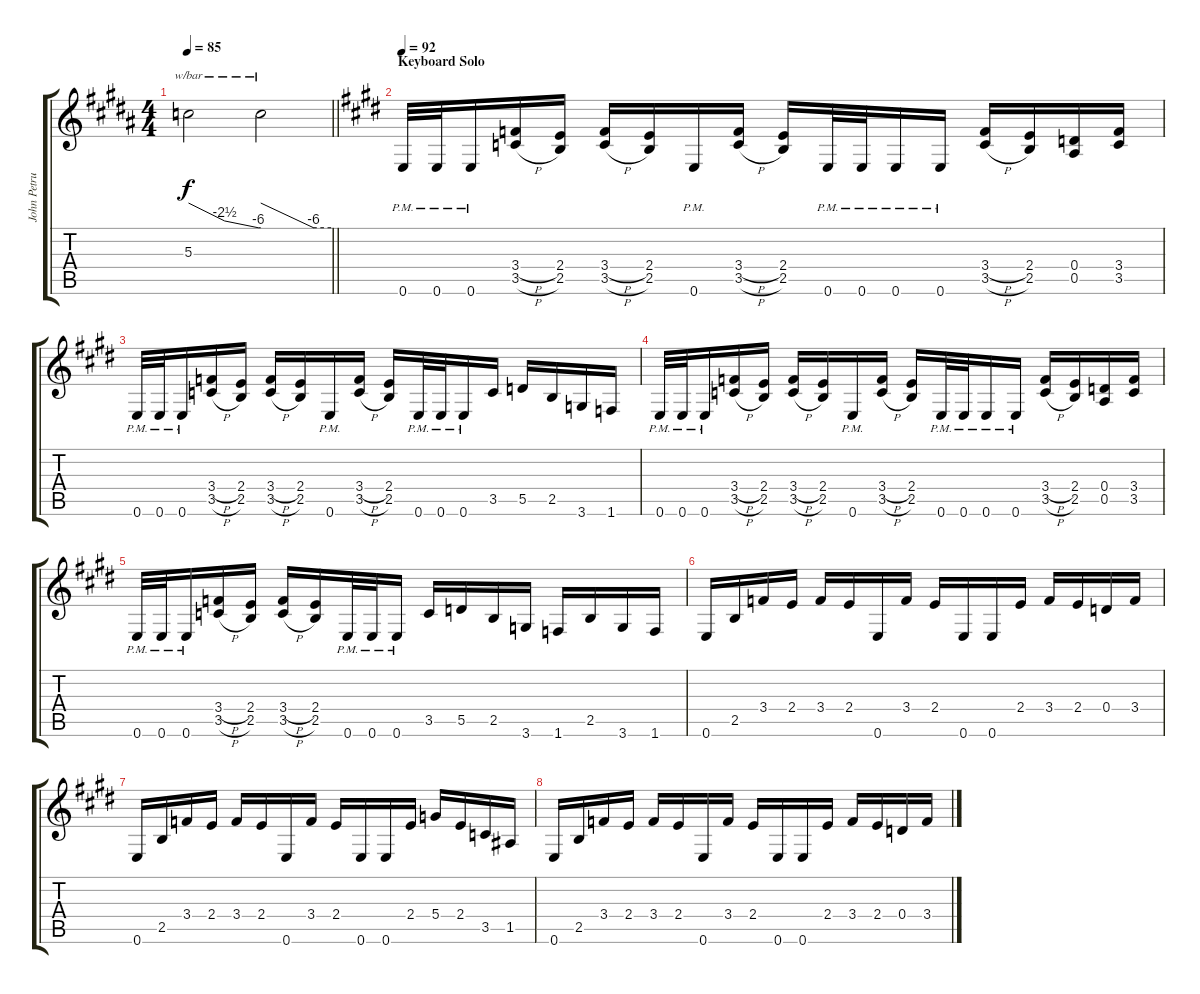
\track ("John Petrucci" "John Petru") {instrument distortionguitar}
\staff {score tabs}
\tuning (E4 B3 G3 D3 A2 E2) {hide}
\ts (4 4)
\tempo 85
\clef g2
\barLineRight lightlight
\ks b
5.3{t}.2{tbe (custom default 0 0 30 -10 58 -24 60 -24) dy f} 5.3{t}.2{tbe (custom default 0 0 45 -24 60 -24)} |
\section ("" "Keyboard Solo")
\tempo 92
\ks e
0.6{pm}.32{volume 13 balance 16 instrument distortionguitar} 0.6{pm}.32 0.6{pm}.16 (3.4{h} 3.5{h}).16 (2.4 2.5).16 (3.4{h} 3.5{h}).16 (2.4 2.5).16 0.6{pm}.16 (3.4{h} 3.5{h}).16 (2.4 2.5).16 0.6{pm}.32 0.6{pm}.32 0.6{pm}.16 0.6{pm}.16 (3.4{h} 3.5{h}).16 (2.4 2.5).16 (0.4 0.5).16 (3.4 3.5).16 |
0.6{pm}.32 0.6{pm}.32 0.6{pm}.16 (3.4{h} 3.5{h}).16 (2.4 2.5).16 (3.4{h} 3.5{h}).16 (2.4 2.5).16 0.6{pm}.16 (3.4{h} 3.5{h}).16 (2.4 2.5).16 0.6{pm}.32 0.6{pm}.32 0.6{pm}.16 3.5.16 5.5.16 2.5.16 3.6.16 1.6.16 |
0.6{pm}.32 0.6{pm}.32 0.6{pm}.16 (3.4{h} 3.5{h}).16 (2.4 2.5).16 (3.4{h} 3.5{h}).16 (2.4 2.5).16 0.6{pm}.16 (3.4{h} 3.5{h}).16 (2.4 2.5).16 0.6{pm}.32 0.6{pm}.32 0.6{pm}.16 0.6{pm}.16 (3.4{h} 3.5{h}).16 (2.4 2.5).16 (0.4 0.5).16 (3.4 3.5).16 |
0.6{pm}.32 0.6{pm}.32 0.6{pm}.16 (3.4{h} 3.5{h}).16 (2.4 2.5).16 (3.4{h} 3.5{h}).16 (2.4 2.5).16 0.6{pm}.32 0.6{pm}.32 0.6{pm}.16 3.5.16 5.5.16 2.5.16 3.6.16 1.6.16 2.5.16 3.6.16 1.6.16 |
0.6.16 2.5.16 3.4.16 2.4.16 3.4.16 2.4.16 0.6.16 3.4.16 2.4.16 0.6.16 0.6.16 2.4.16 3.4.16 2.4.16 0.4.16 3.4.16 |
0.6.16 2.5.16 3.4.16 2.4.16 3.4.16 2.4.16 0.6.16 3.4.16 2.4.16 0.6.16 0.6.16 2.4.16 5.4.16 2.4.16 3.5.16 1.5.16 |
0.6.16 2.5.16 3.4.16 2.4.16 3.4.16 2.4.16 0.6.16 3.4.16 2.4.16 0.6.16 0.6.16 2.4.16 3.4.16 2.4.16 0.4.16 3.4.16
